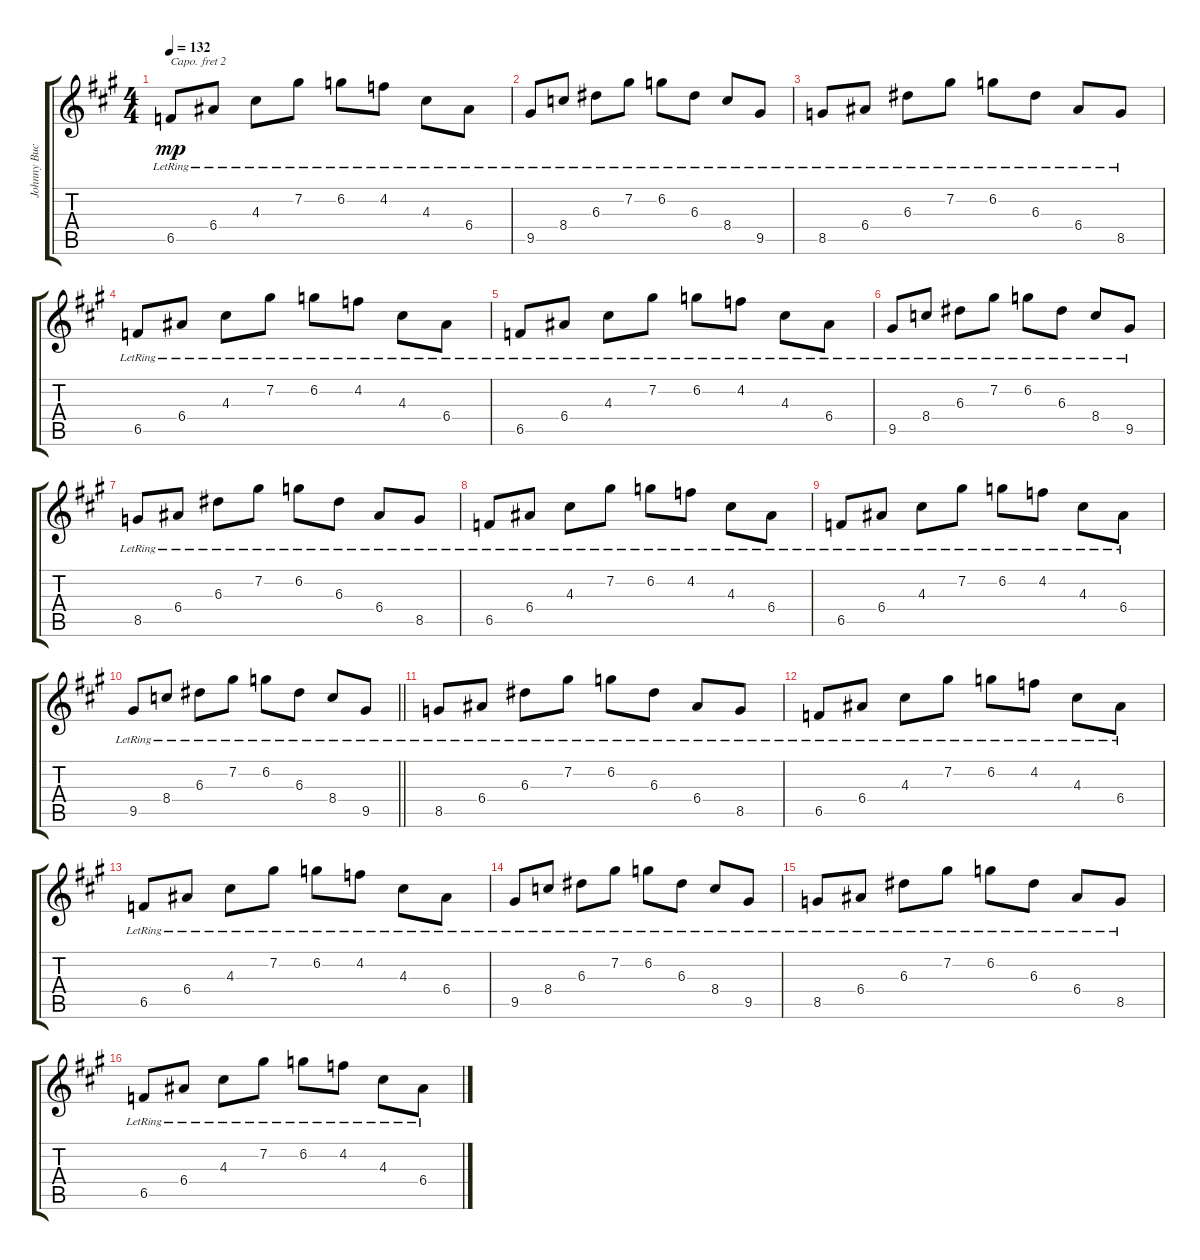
\track ("Johnny Buckland-Lead guitar" "Johnny Buc") {instrument overdrivenguitar}
\staff {score tabs}
\capo 2
\tuning (E4 B3 G3 D3 A2 E2) {hide}
\ts (4 4)
\tempo 132
\clef g2
\ks a
6.5{lr}.8{dy mp} 6.4{lr}.8 4.3{lr}.8 7.2{lr}.8 6.2{lr}.8 4.2{lr}.8 4.3{lr}.8 6.4{lr}.8 |
9.5{lr}.8 8.4{lr}.8 6.3{lr}.8 7.2{lr}.8 6.2{lr}.8 6.3{lr}.8 8.4{lr}.8 9.5{lr}.8 |
8.5{lr}.8 6.4{lr}.8 6.3{lr}.8 7.2{lr}.8 6.2{lr}.8 6.3{lr}.8 6.4{lr}.8 8.5{lr}.8 |
6.5{lr}.8 6.4{lr}.8 4.3{lr}.8 7.2{lr}.8 6.2{lr}.8 4.2{lr}.8 4.3{lr}.8 6.4{lr}.8 |
6.5{lr}.8 6.4{lr}.8 4.3{lr}.8 7.2{lr}.8 6.2{lr}.8 4.2{lr}.8 4.3{lr}.8 6.4{lr}.8 |
9.5{lr}.8 8.4{lr}.8 6.3{lr}.8 7.2{lr}.8 6.2{lr}.8 6.3{lr}.8 8.4{lr}.8 9.5{lr}.8 |
8.5{lr}.8 6.4{lr}.8 6.3{lr}.8 7.2{lr}.8 6.2{lr}.8 6.3{lr}.8 6.4{lr}.8 8.5{lr}.8 |
6.5{lr}.8 6.4{lr}.8 4.3{lr}.8 7.2{lr}.8 6.2{lr}.8 4.2{lr}.8 4.3{lr}.8 6.4{lr}.8 |
6.5{lr}.8 6.4{lr}.8 4.3{lr}.8 7.2{lr}.8 6.2{lr}.8 4.2{lr}.8 4.3{lr}.8 6.4{lr}.8 |
\barLineRight lightlight
9.5{lr}.8 8.4{lr}.8 6.3{lr}.8 7.2{lr}.8 6.2{lr}.8 6.3{lr}.8 8.4{lr}.8 9.5{lr}.8 |
8.5{lr}.8 6.4{lr}.8 6.3{lr}.8 7.2{lr}.8 6.2{lr}.8 6.3{lr}.8 6.4{lr}.8 8.5{lr}.8 |
6.5{lr}.8 6.4{lr}.8 4.3{lr}.8 7.2{lr}.8 6.2{lr}.8 4.2{lr}.8 4.3{lr}.8 6.4{lr}.8 |
6.5{lr}.8 6.4{lr}.8 4.3{lr}.8 7.2{lr}.8 6.2{lr}.8 4.2{lr}.8 4.3{lr}.8 6.4{lr}.8 |
9.5{lr}.8 8.4{lr}.8 6.3{lr}.8 7.2{lr}.8 6.2{lr}.8 6.3{lr}.8 8.4{lr}.8 9.5{lr}.8 |
8.5{lr}.8 6.4{lr}.8 6.3{lr}.8 7.2{lr}.8 6.2{lr}.8 6.3{lr}.8 6.4{lr}.8 8.5{lr}.8 |
6.5{lr}.8 6.4{lr}.8 4.3{lr}.8 7.2{lr}.8 6.2{lr}.8 4.2{lr}.8 4.3{lr}.8 6.4{lr}.8
